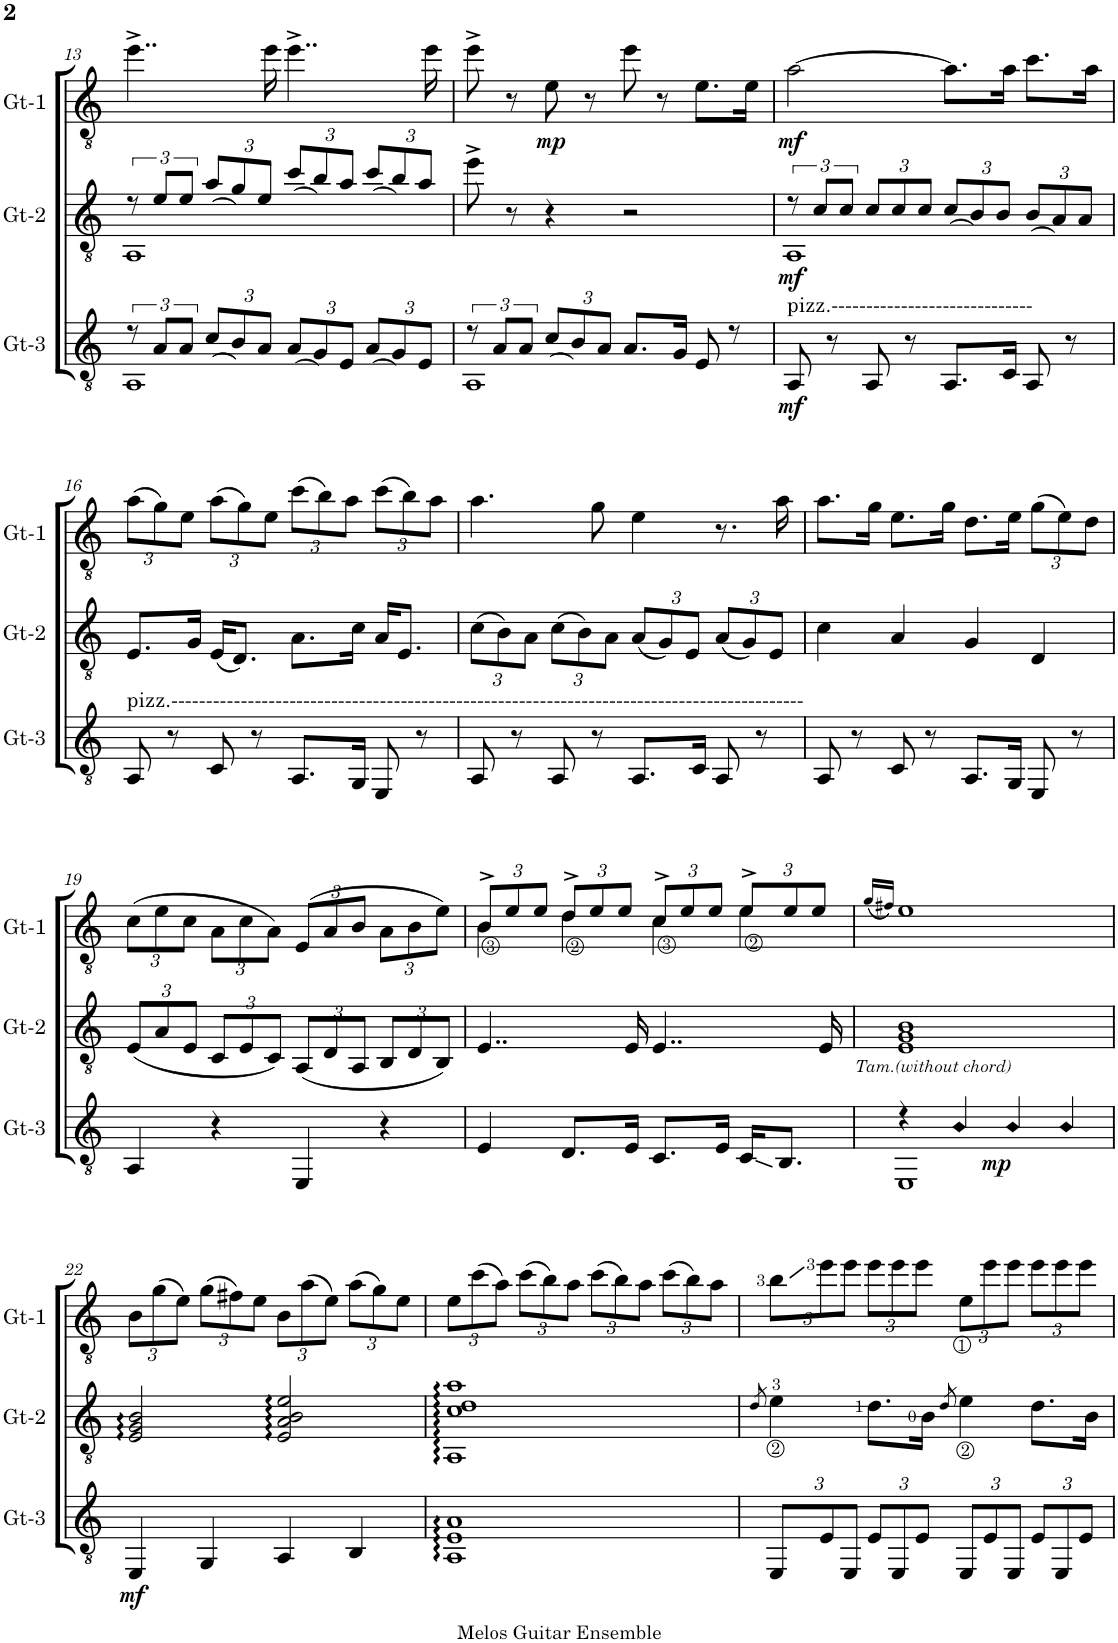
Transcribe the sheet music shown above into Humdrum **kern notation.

**kern	**dynam	**kern	**dynam	**kern	**dynam
*part3	*part3	*part2	*part2	*part1	*part1
*staff3	*staff3	*staff2	*staff2	*staff1	*staff1
*I"Gt-3	*	*I"Gt-2	*	*I"Gt-1	*
*I'Gt-3	*	*I'Gt-2	*	*I'Gt-1	*
!!LO:PB:g=z
*clefGv2	*	*clefGv2	*	*clefGv2	*
*k[]	*	*k[]	*	*k[]	*
*M4/4	*	*M4/4	*	*M4/4	*
=13	=13	=13	=13	=13	=13
*^	*	*^	*	*	*
12r	1AA	.	12r	1AA	.	4..ee^\	.
12A/L	.	.	12e/L	.	.	.	.
12A/J	.	.	12e/J	.	.	.	.
*Xbrackettup	*	*	*Xbrackettup	*	*	*	*
(12c/L	.	.	(12a/L	.	.	.	.
12B/)	.	.	12g/)	.	.	.	.
12A/J	.	.	12e/J	.	.	.	.
.	.	.	.	.	.	16ee\	.
(12A/L	.	.	(12cc/L	.	.	4..ee^\	.
12G/)	.	.	12b/)	.	.	.	.
12E/J	.	.	12a/J	.	.	.	.
(12A/L	.	.	(12cc/L	.	.	.	.
12G/)	.	.	12b/)	.	.	.	.
12E/J	.	.	12a/J	.	.	.	.
.	.	.	.	.	.	16ee\	.
*	*	*	*v	*v	*	*	*
=14	=14	=14	=14	=14	=14	=14
*brackettup	*	*	*	*	*	*
12r	1AA	.	8ee^\	.	8ee^\	.
12A/L	.	.	.	.	.	.
.	.	.	8r	.	8r	.
12A/J	.	.	.	.	.	.
*Xbrackettup	*	*	*	*	*	*
!	!	!	!	!	!	!LO:DY:b
(12c/L	.	.	4r	.	8e\	mp
12B/)	.	.	.	.	.	.
.	.	.	.	.	8r	.
12A/J	.	.	.	.	.	.
8.A/L	.	.	2r	.	8ee\	.
.	.	.	.	.	8r	.
16G/Jk	.	.	.	.	.	.
8E/	.	.	.	.	8.e\L	.
8r	.	.	.	.	.	.
.	.	.	.	.	16e\Jk	.
*v	*v	*	*	*	*	*
=15	=15	=15	=15	=15	=15
*	*	*brackettup	*	*	*
*	*	*^	*	*	*
!LO:TX:a:t=pizz.-----------------------------	!	!	!	!	!	!
!	!LO:DY:b	!	!	!LO:DY:b	!	!LO:DY:b
8AA/	mf	12r	1AA	mf	[2a\	mf
.	.	12c/L	.	.	.	.
8r	.	.	.	.	.	.
.	.	12c/J	.	.	.	.
*	*	*Xbrackettup	*	*	*	*
8AA/	.	12c/L	.	.	.	.
.	.	12c/	.	.	.	.
8r	.	.	.	.	.	.
.	.	12c/J	.	.	.	.
8.AA/L	.	(12c/L	.	.	8.a\L]	.
.	.	12B/)	.	.	.	.
.	.	12B/J	.	.	.	.
16C/Jk	.	.	.	.	16a\Jk	.
8AA/	.	(12B/L	.	.	8.cc\L	.
.	.	12A/)	.	.	.	.
8r	.	.	.	.	.	.
.	.	12A/J	.	.	.	.
.	.	.	.	.	16a\Jk	.
*	*	*v	*v	*	*	*
!!LO:LB:g=z
=16	=16	=16	=16	=16	=16
*	*	*	*	*Xbrackettup	*
!LO:TX:a:t=pizz.-------------------------------------------------------------------------------------------	!	!	!	!	!
8AA/	.	8.E/L	.	(12a\L	.
.	.	.	.	12g\)	.
8r	.	.	.	.	.
.	.	.	.	12e\J	.
.	.	16G/Jk	.	.	.
8C/	.	(16E/KL	.	(12a\L	.
.	.	8.D/J)	.	.	.
.	.	.	.	12g\)	.
8r	.	.	.	.	.
.	.	.	.	12e\J	.
8.AA/L	.	8.A\L	.	(12cc\L	.
.	.	.	.	12b\)	.
.	.	.	.	12a\J	.
16GG/Jk	.	16c\Jk	.	.	.
8EE/	.	16A/KL	.	(12cc\L	.
.	.	8.E/J	.	.	.
.	.	.	.	12b\)	.
8r	.	.	.	.	.
.	.	.	.	12a\J	.
=17	=17	=17	=17	=17	=17
8AA/	.	(12c\L	.	4.a\	.
.	.	12B\)	.	.	.
8r	.	.	.	.	.
.	.	12A\J	.	.	.
8AA/	.	(12c\L	.	.	.
.	.	12B\)	.	.	.
8r	.	.	.	8g\	.
.	.	12A\J	.	.	.
8.AA/L	.	(12A/L	.	4e\	.
.	.	12G/)	.	.	.
.	.	12E/J	.	.	.
16C/Jk	.	.	.	.	.
8AA/	.	(12A/L	.	8.r	.
.	.	12G/)	.	.	.
8r	.	.	.	.	.
.	.	12E/J	.	.	.
.	.	.	.	16a\	.
=18	=18	=18	=18	=18	=18
8AA/	.	4c\	.	8.a\L	.
8r	.	.	.	.	.
.	.	.	.	16g\Jk	.
8C/	.	4A/	.	8.e\L	.
8r	.	.	.	.	.
.	.	.	.	16g\Jk	.
8.AA/L	.	4G/	.	8.d\L	.
16GG/Jk	.	.	.	16e\Jk	.
8EE/	.	4D/	.	(12g\L	.
.	.	.	.	12e\)	.
8r	.	.	.	.	.
.	.	.	.	12d\J	.
!!LO:LB:g=z
=19	=19	=19	=19	=19	=19
4AA/	.	(12E/L	.	(12c\L	.
.	.	12A/	.	12e\	.
.	.	12E/J	.	12c\J	.
4r	.	12C/L	.	12A\L	.
.	.	12E/	.	12c\	.
.	.	12C/J)	.	12A\J)	.
4EE/	.	(12AA/L	.	(12E/L	.
.	.	12D/	.	12A/	.
.	.	12AA/J	.	12B/J	.
4r	.	12BB/L	.	12A\L	.
.	.	12D/	.	12B\	.
.	.	12BB/J)	.	12e\J)	.
=20	=20	=20	=20	=20	=20
*	*	*	*	*^	*
4E/	.	4..E/	.	12B^/L	4B\	.
.	.	.	.	12e/	.	.
.	.	.	.	12e/J	.	.
8.D/L	.	.	.	12d^/L	4d\	.
.	.	.	.	12e/	.	.
.	.	.	.	12e/J	.	.
16E/Jk	.	16E/	.	.	.	.
8.C/L	.	4..E/	.	12c^/L	4c\	.
.	.	.	.	12e/	.	.
.	.	.	.	12e/J	.	.
16E/Jk	.	.	.	.	.	.
16C/KL	.	.	.	12e^/L	4e\	.
8.BB/J	.	.	.	.	.	.
.	.	.	.	12e/	.	.
.	.	.	.	12e/J	.	.
.	.	16E/	.	.	.	.
*	*	*	*	*v	*v	*
=21	=21	=21	=21	=21	=21
.	.	.	.	(16qg/LL	.
.	.	.	.	16qf#X/JJ)	.
*^	*	*	*	*	*
!	!	!	!LO:TX:b:i:t=Tam.(without chord)	!	!	!
4r	1EE	.	1E 1G 1B	.	1e	.
!LO:N:head=diamond	!	!	!	!	!	!
4B/	.	.	.	.	.	.
!LO:N:head=diamond	!	!LO:DY:b	!	!	!	!
4B/	.	mp	.	.	.	.
!LO:N:head=diamond	!	!	!	!	!	!
4B/	.	.	.	.	.	.
*v	*v	*	*	*	*	*
!!LO:LB:g=z
=22	=22	=22	=22	=22	=22
!	!LO:DY:b	!	!	!	!
4EE/	mf	2E/ 2G/ 2B/	.	12B\L	.
.	.	.	.	(12g\	.
.	.	.	.	12e\J)	.
4GG/	.	.	.	(12g\L	.
.	.	.	.	12f#X\)	.
.	.	.	.	12e\J	.
4AA/	.	2E/ 2A/ 2B/ 2e/	.	12B\L	.
.	.	.	.	(12a\	.
.	.	.	.	12e\J)	.
4BB/	.	.	.	(12a\L	.
.	.	.	.	12g\)	.
.	.	.	.	12e\J	.
=23	=23	=23	=23	=23	=23
1AA 1E 1A	.	1AA 1c 1d 1a	.	12e\L	.
.	.	.	.	(12cc\	.
.	.	.	.	12a\J)	.
.	.	.	.	(12cc\L	.
.	.	.	.	12b\)	.
.	.	.	.	12a\J	.
.	.	.	.	(12cc\L	.
.	.	.	.	12b\)	.
.	.	.	.	12a\J	.
.	.	.	.	(12cc\L	.
.	.	.	.	12b\)	.
.	.	.	.	12a\J	.
=24	=24	=24	=24	=24	=24
.	.	8qd/	.	.	.
12EE/L	.	4e\	.	12b\L	.
12E/	.	.	.	12ee\	.
12EE/J	.	.	.	12ee\J	.
12E/L	.	8.d\L	.	12ee\L	.
12EE/	.	.	.	12ee\	.
12E/J	.	.	.	12ee\J	.
.	.	16B\Jk	.	.	.
.	.	8qd/	.	.	.
12EE/L	.	4e\	.	12e\L	.
12E/	.	.	.	12ee\	.
12EE/J	.	.	.	12ee\J	.
12E/L	.	8.d\L	.	12ee\L	.
12EE/	.	.	.	12ee\	.
12E/J	.	.	.	12ee\J	.
.	.	16B\Jk	.	.	.
=	=	=	=	=	=
*-	*-	*-	*-	*-	*-
